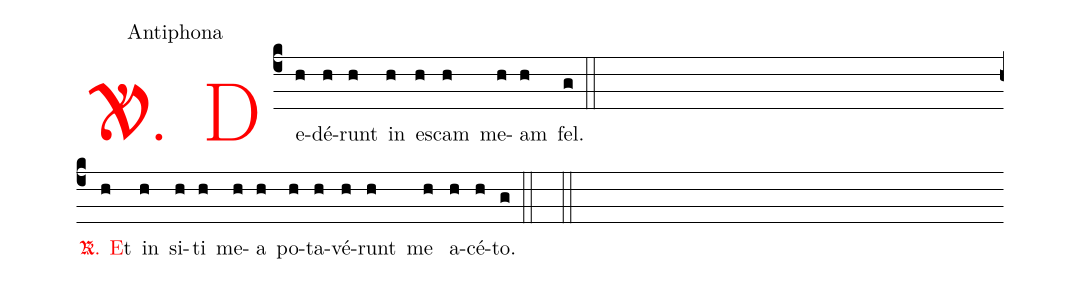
office-part: Antiphona;
%%
.(c4) <v>\textcolor{red}{\gothVbar. D}</v>e(h)dé(h)runt(h) in(h) es(h)cam(h) me(h)am(h) fel.(g)  (::) (Z)
 <v>\textcolor{red}{\gothRbar. E}</v>t(h) in(h) si(h)ti(h) me(h)a(h) po(h)ta(h)vé(h)runt(h) me(h) a(h)cé(h)to.(g) (::) (::)
